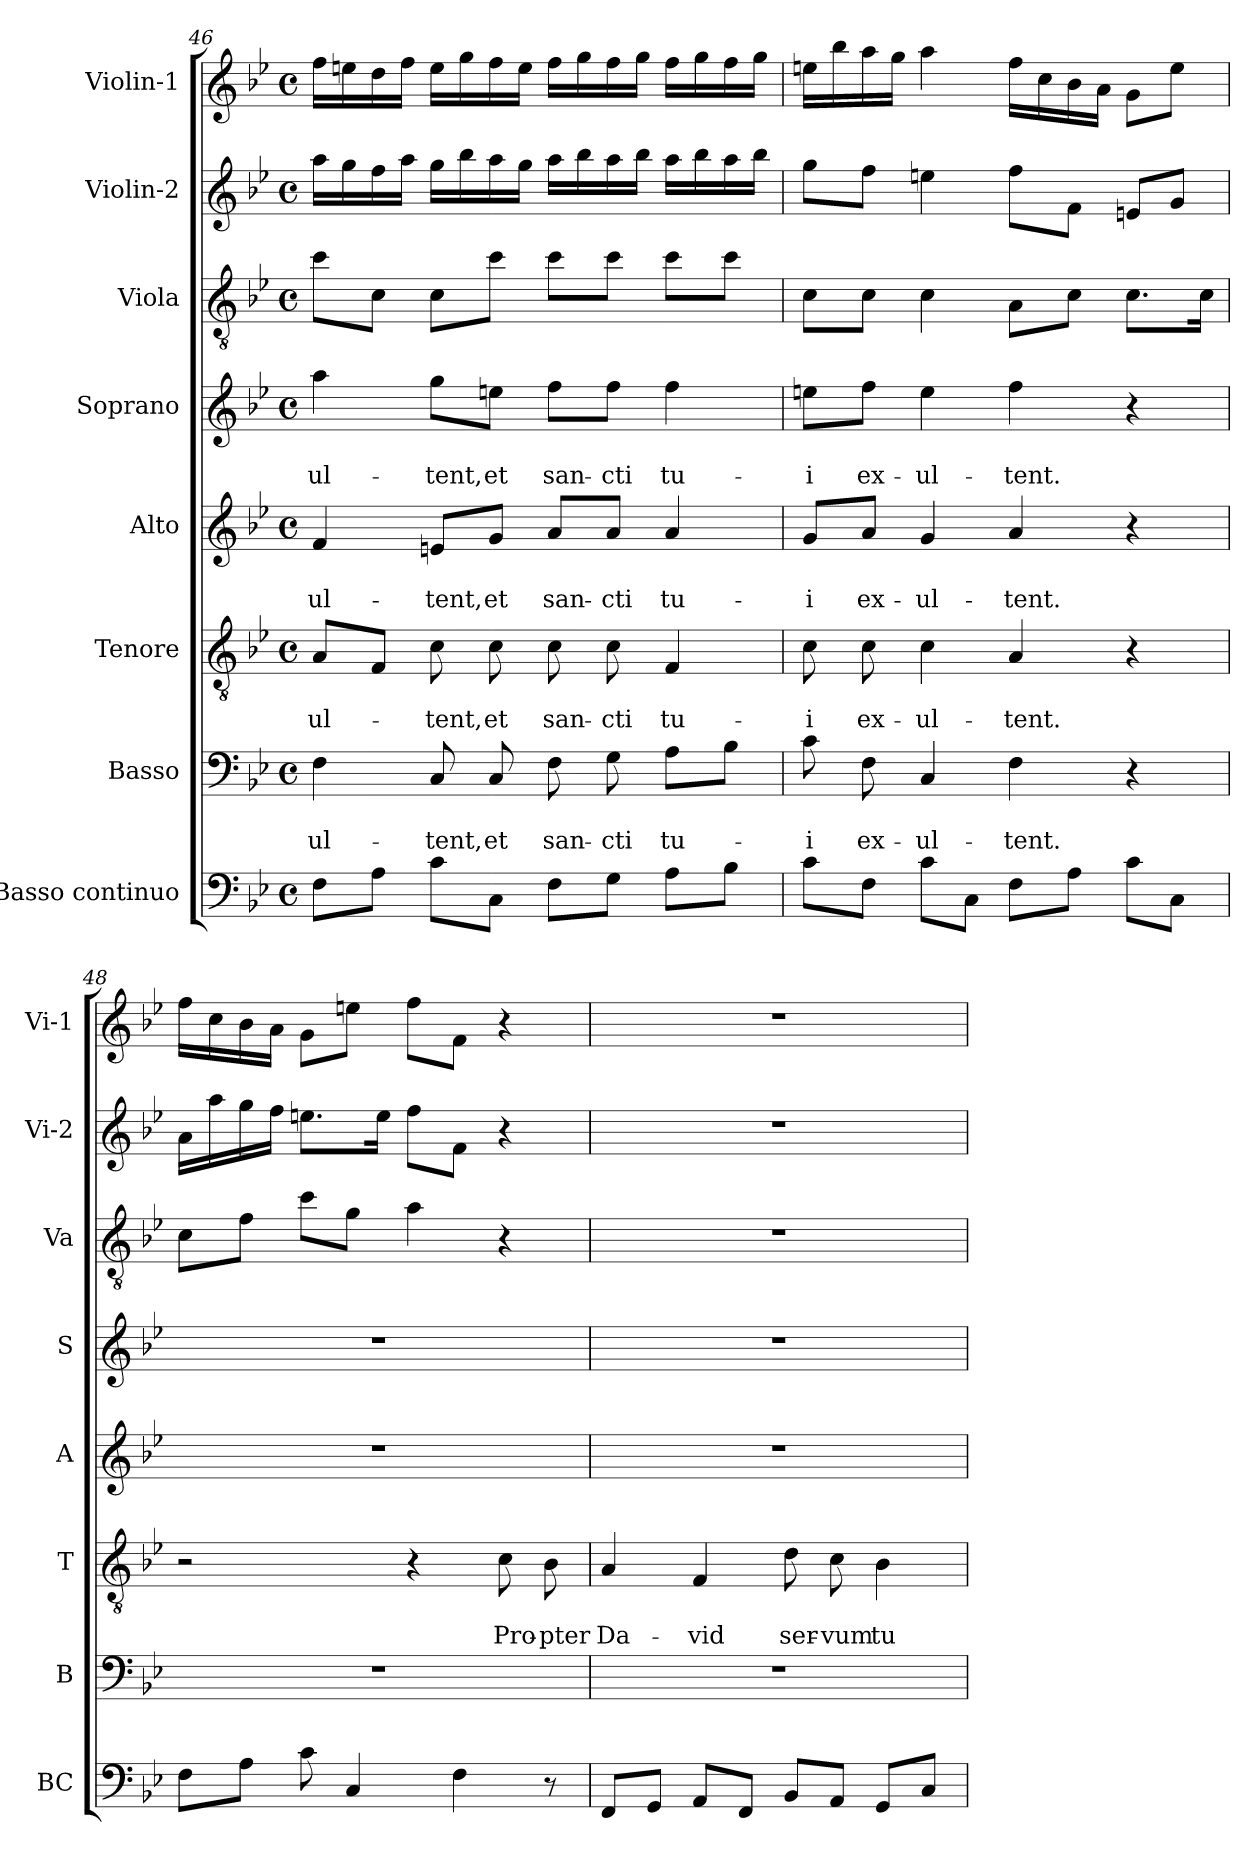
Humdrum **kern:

**kern	**kern	**text	**text	**kern	**text	**text	**kern	**text	**text	**kern	**text	**text	**kern	**kern	**kern
*part8	*part7	*part7	*part7	*part6	*part6	*part6	*part5	*part5	*part5	*part4	*part4	*part4	*part3	*part2	*part1
*staff8	*staff7	*staff7	*staff7	*staff6	*staff6	*staff6	*staff5	*staff5	*staff5	*staff4	*staff4	*staff4	*staff3	*staff2	*staff1
*I"Basso continuo	*I"Basso	*	*	*I"Tenore	*	*	*I"Alto	*	*	*I"Soprano	*	*	*I"Viola	*I"Violin-2	*I"Violin-1
*I'BC	*I'B	*	*	*I'T	*	*	*I'A	*	*	*I'S	*	*	*I'Va	*I'Vi-2	*I'Vi-1
*clefF4	*clefF4	*	*	*clefGv2	*	*	*clefG2	*	*	*clefG2	*	*	*clefGv2	*clefG2	*clefG2
*k[b-e-]	*k[b-e-]	*	*	*k[b-e-]	*	*	*k[b-e-]	*	*	*k[b-e-]	*	*	*k[b-e-]	*k[b-e-]	*k[b-e-]
*B-:	*B-:	*	*	*B-:	*	*	*B-:	*	*	*B-:	*	*	*B-:	*B-:	*B-:
*M4/4	*M4/4	*	*	*M4/4	*	*	*M4/4	*	*	*M4/4	*	*	*M4/4	*M4/4	*M4/4
*met(c)	*met(c)	*	*	*met(c)	*	*	*met(c)	*	*	*met(c)	*	*	*met(c)	*met(c)	*met(c)
=46	=46	=46	=46	=46	=46	=46	=46	=46	=46	=46	=46	=46	=46	=46	=46
!	!	!	!LO:LY:b	!	!	!LO:LY:b	!	!	!LO:LY:b	!	!	!LO:LY:b	!	!	!
8F\L	4F\	.	-ul-	8A/L	.	-ul-	4f/	.	-ul-	4aa\	.	-ul-	8cc\L	16aa\LL	16ff\LL
.	.	.	.	.	.	.	.	.	.	.	.	.	.	16gg\	16een\
8A\J	.	.	.	8F/J	.	.	.	.	.	.	.	.	8c\J	16ff\	16dd\
.	.	.	.	.	.	.	.	.	.	.	.	.	.	16aa\JJ	16ff\JJ
!	!	!	!LO:LY:b	!	!	!LO:LY:b	!	!	!LO:LY:b	!	!	!LO:LY:b	!	!	!
8c\L	8C/	.	-tent,	8c\	.	-tent,	8en/L	.	-tent,	8gg\L	.	-tent,	8c\L	16gg\LL	16ee\LL
.	.	.	.	.	.	.	.	.	.	.	.	.	.	16bb-\	16gg\
!	!	!	!LO:LY:b	!	!	!LO:LY:b	!	!	!LO:LY:b	!	!	!LO:LY:b	!	!	!
8C\J	8C/	.	et	8c\	.	et	8g/J	.	et	8een\J	.	et	8cc\J	16aa\	16ff\
.	.	.	.	.	.	.	.	.	.	.	.	.	.	16gg\JJ	16ee\JJ
!	!	!	!LO:LY:b	!	!	!LO:LY:b	!	!	!LO:LY:b	!	!	!LO:LY:b	!	!	!
8F\L	8F\	.	san-	8c\	.	san-	8a/L	.	san-	8ff\L	.	san-	8cc\L	16aa\LL	16ff\LL
.	.	.	.	.	.	.	.	.	.	.	.	.	.	16bb-\	16gg\
!	!	!	!LO:LY:b	!	!	!LO:LY:b	!	!	!LO:LY:b	!	!	!LO:LY:b	!	!	!
8G\J	8G\	.	-cti	8c\	.	-cti	8a/J	.	-cti	8ff\J	.	-cti	8cc\J	16aa\	16ff\
.	.	.	.	.	.	.	.	.	.	.	.	.	.	16bb-\JJ	16gg\JJ
!	!	!	!LO:LY:b	!	!	!LO:LY:b	!	!	!LO:LY:b	!	!	!LO:LY:b	!	!	!
8A\L	8A\L	.	tu-	4F/	.	tu-	4a/	.	tu-	4ff\	.	tu-	8cc\L	16aa\LL	16ff\LL
.	.	.	.	.	.	.	.	.	.	.	.	.	.	16bb-\	16gg\
8B-\J	8B-\J	.	.	.	.	.	.	.	.	.	.	.	8cc\J	16aa\	16ff\
.	.	.	.	.	.	.	.	.	.	.	.	.	.	16bb-\JJ	16gg\JJ
=47	=47	=47	=47	=47	=47	=47	=47	=47	=47	=47	=47	=47	=47	=47	=47
!	!	!	!LO:LY:b	!	!	!LO:LY:b	!	!	!LO:LY:b	!	!	!LO:LY:b	!	!	!
8c\L	8c\	.	-i	8c\	.	-i	8g/L	.	-i	8een\L	.	-i	8c\L	8gg\L	16een\LL
.	.	.	.	.	.	.	.	.	.	.	.	.	.	.	16bb-\
!	!	!	!LO:LY:b	!	!	!LO:LY:b	!	!	!LO:LY:b	!	!	!LO:LY:b	!	!	!
8F\J	8F\	.	ex-	8c\	.	ex-	8a/J	.	ex-	8ff\J	.	ex-	8c\J	8ff\J	16aa\
.	.	.	.	.	.	.	.	.	.	.	.	.	.	.	16gg\JJ
!	!	!	!LO:LY:b	!	!	!LO:LY:b	!	!	!LO:LY:b	!	!	!LO:LY:b	!	!	!
8c\L	4C/	.	-ul-	4c\	.	-ul-	4g/	.	-ul-	4ee\	.	-ul-	4c\	4een\	4aa\
8C\J	.	.	.	.	.	.	.	.	.	.	.	.	.	.	.
!	!	!	!LO:LY:b	!	!	!LO:LY:b	!	!	!LO:LY:b	!	!	!LO:LY:b	!	!	!
8F\L	4F\	.	-tent.	4A/	.	-tent.	4a/	.	-tent.	4ff\	.	-tent.	8A\L	8ff\L	16ff\LL
.	.	.	.	.	.	.	.	.	.	.	.	.	.	.	16cc\
8A\J	.	.	.	.	.	.	.	.	.	.	.	.	8c\J	8f\J	16b-\
.	.	.	.	.	.	.	.	.	.	.	.	.	.	.	16a\JJ
8c\L	4r	.	.	4r	.	.	4r	.	.	4r	.	.	8.c\L	8en/L	8g\L
8C\J	.	.	.	.	.	.	.	.	.	.	.	.	.	8g/J	8ee\J
.	.	.	.	.	.	.	.	.	.	.	.	.	16c\Jk	.	.
!!LO:LB:g=z
=48	=48	=48	=48	=48	=48	=48	=48	=48	=48	=48	=48	=48	=48	=48	=48
8F\L	1r	.	.	2r	.	.	1r	.	.	1r	.	.	8c\L	16a\LL	16ff\LL
.	.	.	.	.	.	.	.	.	.	.	.	.	.	16aa\	16cc\
8A\J	.	.	.	.	.	.	.	.	.	.	.	.	8f\J	16gg\	16b-\
.	.	.	.	.	.	.	.	.	.	.	.	.	.	16ff\JJ	16a\JJ
8c\	.	.	.	.	.	.	.	.	.	.	.	.	8cc\L	8.een\L	8g\L
4C/	.	.	.	.	.	.	.	.	.	.	.	.	8g\J	.	8een\J
.	.	.	.	.	.	.	.	.	.	.	.	.	.	16ee\Jk	.
.	.	.	.	4r	.	.	.	.	.	.	.	.	4a\	8ff\L	8ff\L
4F\	.	.	.	.	.	.	.	.	.	.	.	.	.	8f\J	8f\J
!	!	!	!	!	!	!LO:LY:b	!	!	!	!	!	!	!	!	!
.	.	.	.	8c\	.	Pro-	.	.	.	.	.	.	4r	4r	4r
!	!	!	!	!	!	!LO:LY:b	!	!	!	!	!	!	!	!	!
8r	.	.	.	8B-\	.	-pter	.	.	.	.	.	.	.	.	.
=49	=49	=49	=49	=49	=49	=49	=49	=49	=49	=49	=49	=49	=49	=49	=49
!	!	!	!	!	!	!LO:LY:b	!	!	!	!	!	!	!	!	!
8FF/L	1r	.	.	4A/	.	Da-	1r	.	.	1r	.	.	1r	1r	1r
8GG/J	.	.	.	.	.	.	.	.	.	.	.	.	.	.	.
!	!	!	!	!	!	!LO:LY:b	!	!	!	!	!	!	!	!	!
8AA/L	.	.	.	4F/	.	-vid	.	.	.	.	.	.	.	.	.
8FF/J	.	.	.	.	.	.	.	.	.	.	.	.	.	.	.
!	!	!	!	!	!	!LO:LY:b	!	!	!	!	!	!	!	!	!
8BB-/L	.	.	.	8d\	.	ser-	.	.	.	.	.	.	.	.	.
!	!	!	!	!	!	!LO:LY:b	!	!	!	!	!	!	!	!	!
8AA/J	.	.	.	8c\	.	-vum	.	.	.	.	.	.	.	.	.
!	!	!	!	!	!	!LO:LY:b	!	!	!	!	!	!	!	!	!
8GG/L	.	.	.	4B-\	.	tu-	.	.	.	.	.	.	.	.	.
8C/J	.	.	.	.	.	.	.	.	.	.	.	.	.	.	.
=	=	=	=	=	=	=	=	=	=	=	=	=	=	=	=
*-	*-	*-	*-	*-	*-	*-	*-	*-	*-	*-	*-	*-	*-	*-	*-
